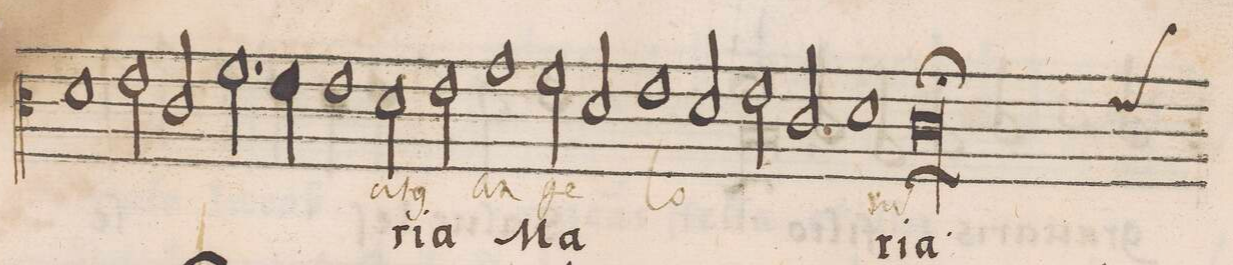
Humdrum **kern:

**kern	**text	**text
*I"CANTVS	*	*
*clefC3	*	*
*k[]	*	*
1d	.	.
2e\	.	.
=64-	=64-	=64-
2c/	.	.
2.f\	.	.
4e\	.	.
1e\	.	.
=65-	=65-	=65-
2d\	-ri-	-ci-
2e\	-a	-t(us)
1g\	Ma-	an-
=66-	=66-	=66-
2f\	.	-ge-
2d/	.	.
1e\	.	-lo-
=67-	=67-	=67-
2d/	.	.
2e\	.	.
2c/	.	.
=68-	=68-	=68-
1d	-ri-	-ru(m)
1cl;	-a	.
*custos:e	*	*
==	==	==
*-	*-	*-
